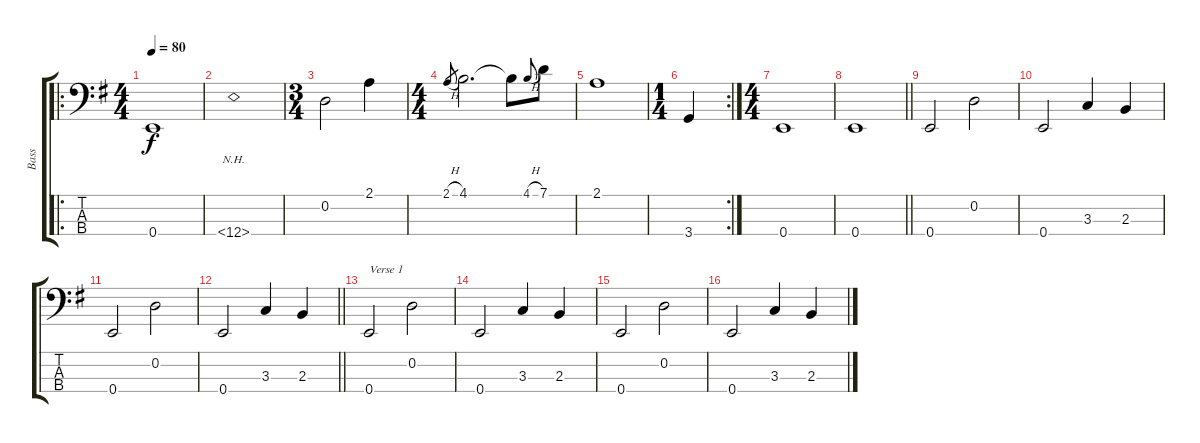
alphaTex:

\track ("Bass" "Bass") {instrument electricbassfinger}
\staff {score tabs}
\tuning (G2 D2 A1 E1) {hide}
\ro
\ts (4 4)
\tempo 80
\clef f4
\ks g
0.4.1{dy f instrument electricbassfinger} |
12.4{nh}.1 |
\ts (3 4)
0.2.2 2.1.4 |
\ts (4 4)
2.1{h}.8{gr} 4.1.2{d} 4.1{t}.8 4.1{h}.8{gr onbeat} 7.1.8 |
2.1.1 |
\rc 2
\ts (1 4)
3.4.4 |
\ts (4 4)
0.4.1 |
\barLineRight lightlight
0.4.1 |
0.4.2 0.2.2 |
0.4.2 3.3.4 2.3.4 |
0.4.2 0.2.2 |
\barLineRight lightlight
0.4.2 3.3.4 2.3.4 |
0.4.2{txt "Verse 1"} 0.2.2 |
0.4.2 3.3.4 2.3.4 |
0.4.2 0.2.2 |
0.4.2 3.3.4 2.3.4
